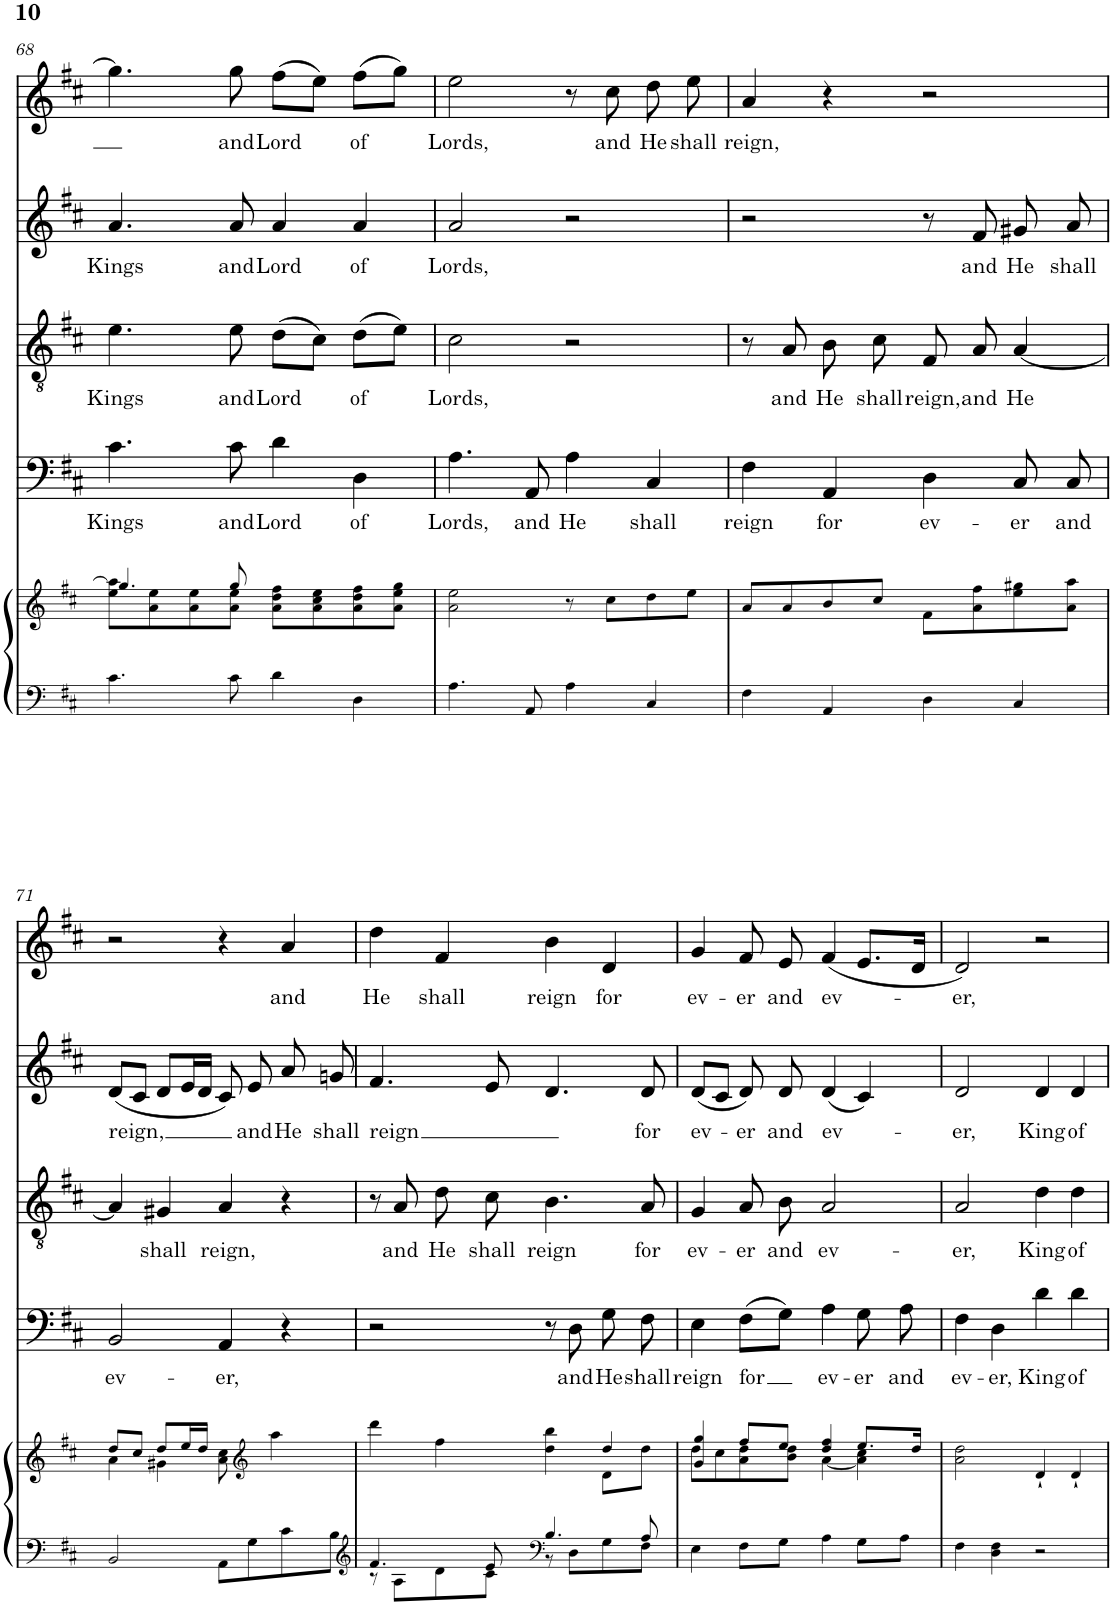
**kern	**kern	**kern	**text	**kern	**text	**kern	**text	**kern	**text
*part5	*part5	*part4	*part4	*part3	*part3	*part2	*part2	*part1	*part1
*staff6	*staff5	*staff4	*staff4	*staff3	*staff3	*staff2	*staff2	*staff1	*staff1
*I"Track 5	*	*I"Basso	*	*I"Tenore	*	*I"Alto	*	*I"Canto	*
!!LO:PB:g=z
*clefF4	*clefG2	*clefF4	*	*clefGv2	*	*clefG2	*	*clefG2	*
*k[f#c#]	*k[f#c#]	*k[f#c#]	*	*k[f#c#]	*	*k[f#c#]	*	*k[f#c#]	*
*D:	*D:	*D:	*	*D:	*	*D:	*	*D:	*
*M4/4	*M4/4	*M4/4	*	*M4/4	*	*M4/4	*	*M4/4	*
*met(c)	*met(c)	*met(c)	*	*met(c)	*	*met(c)	*	*met(c)	*
=68	=68	=68	=68	=68	=68	=68	=68	=68	=68
*	*^	*	*	*	*	*	*	*	*
!	!	!	!	!LO:LY:b	!	!LO:LY:b	!	!LO:LY:b	!	!
4.c\	4.gg-/]	8ee-\ 8aa-\L	4.c\	Kings	4.e-\	Kings	4.a-/	Kings	4.gg-\]	.
.	.	8a-\ 8ee-\	.	.	.	.	.	.	.	.
.	.	8a-\ 8ee-\	.	.	.	.	.	.	.	.
!	!	!	!	!LO:LY:b	!	!LO:LY:b	!	!LO:LY:b	!	!LO:LY:b
8c\	8gg-/	8a-\ 8ee-\J	8c\	and	8e-\	and	8a-/	and	8gg-\	and
!	!	!	!	!LO:LY:b	!	!LO:LY:b	!	!LO:LY:b	!	!LO:LY:b
4d-\	2ryy	8a-\ 8dd-\ 8ff\L	4d-\	Lord	(8d-\L	Lord	4a-/	Lord	(8ff\L	Lord
.	.	8a-\ 8cc\ 8ee-\	.	.	8c\J)	.	.	.	8ee-\J)	.
!	!	!	!	!LO:LY:b	!	!LO:LY:b	!	!LO:LY:b	!	!LO:LY:b
4D-\	.	8a-\ 8dd-\ 8ff\	4D-\	of	(8d-\L	of	4a-/	of	(8ff\L	of
.	.	8a-\ 8ee-\ 8gg-\J	.	.	8e-\J)	.	.	.	8gg-\J)	.
=69	=69	=69	=69	=69	=69	=69	=69	=69	=69	=69
!	!	!	!	!LO:LY:b	!	!LO:LY:b	!	!LO:LY:b	!	!LO:LY:b
*	*v	*v	*	*	*	*	*	*	*	*
4.A-\	2a-\ 2ee-\	4.A-\	Lords,	2c\	Lords,	2a-/	Lords,	2ee-\	Lords,
!	!	!	!LO:LY:b	!	!	!	!	!	!
8AA-/	.	8AA-/	and	.	.	.	.	.	.
!	!	!	!LO:LY:b	!	!	!	!	!	!
4A-\	8r	4A-\	He	2r	.	2r	.	8r	.
!	!	!	!	!	!	!	!	!	!LO:LY:b
.	8cc\L	.	.	.	.	.	.	8cc\	and
!	!	!	!LO:LY:b	!	!	!	!	!	!LO:LY:b
4C/	8dd-\	4C/	shall	.	.	.	.	8dd-\	He
!	!	!	!	!	!	!	!	!	!LO:LY:b
.	8ee-\J	.	.	.	.	.	.	8ee-\	shall
=70	=70	=70	=70	=70	=70	=70	=70	=70	=70
!	!	!	!LO:LY:b	!	!	!	!	!	!LO:LY:b
4F\	8a-/L	4F\	reign	8r	.	2r	.	4a-/	reign,
!	!	!	!	!	!LO:LY:b	!	!	!	!
.	8a-/	.	.	8A-/	and	.	.	.	.
!	!	!	!LO:LY:b	!	!LO:LY:b	!	!	!	!
4AA-/	8b-/	4AA-/	for	8B-\	He	.	.	4r	.
!	!	!	!	!	!LO:LY:b	!	!	!	!
.	8cc/J	.	.	8c\	shall	.	.	.	.
!	!	!	!LO:LY:b	!	!LO:LY:b	!	!	!	!
4D-\	8f\L	4D-\	ev-	8F/	reign,	8r	.	2r	.
!	!	!	!	!	!LO:LY:b	!	!LO:LY:b	!	!
.	8a-\ 8ff\	.	.	8A-/	and	8f/	and	.	.
!	!	!	!LO:LY:b	!	!LO:LY:b	!	!LO:LY:b	!	!
4C/	8ee-\ 8ggn\	8C/	-er	[4A-/	He	8gn/	He	.	.
!	!	!	!LO:LY:b	!	!	!	!LO:LY:b	!	!
.	8a-\ 8aa-\J	8C/	and	.	.	8a-/	shall	.	.
!!LO:LB:g=z
=71	=71	=71	=71	=71	=71	=71	=71	=71	=71
*	*^	*	*	*	*	*	*	*	*
!	!	!	!	!LO:LY:b	!	!	!	!LO:LY:b	!	!
2BB-/	8dd-/L	4a-\	2BB-/	ev-	4A-/]	.	(8d-/L	reign,	2r	.
.	8cc/J	.	.	.	.	.	8c/J	.	.	.
!	!	!	!	!	!	!LO:LY:b	!	!	!	!
.	8dd-/L	4gn\	.	.	4Gn/	shall	8d-/L	.	.	.
.	16ee-/L	.	.	.	.	.	16e-/L	.	.	.
.	16dd-/JJ	.	.	.	.	.	16d-/JJ	.	.	.
!	!	!	!	!LO:LY:b	!	!LO:LY:b	!	!	!	!
8AA-\L	2ryy	8a-\ 8cc\	4AA-/	-er,	4A-/	reign,	8c/)	.	4r	.
*	*clefG2	*	*	*	*	*	*	*	*	*
!	!	!	!	!	!	!	!	!LO:LY:b	!	!
8G-\	.	64ryy	.	.	.	.	8e-/	and	.	.
.	.	4aa-\	.	.	.	.	.	.	.	.
!	!	!	!	!	!	!	!	!LO:LY:b	!	!LO:LY:b
8c\	.	.	4r	.	4r	.	8a-/	He	4a-/	and
!	!	!	!	!	!	!	!	!LO:LY:b	!	!
8B-\J	.	.	.	.	.	.	8g-X/	shall	.	.
.	.	32.ryy	.	.	.	.	.	.	.	.
=72	=72	=72	=72	=72	=72	=72	=72	=72	=72	=72
*clefG2	*	*	*	*	*	*	*	*	*	*
*^	*	*	*	*	*	*	*	*	*	*
!	!	!	!	!	!	!	!	!	!LO:LY:b	!	!LO:LY:b
4.f/	8r	4ddd-\	2.ryy	2r	.	8r	.	4.f/	reign	4dd-\	He
!	!	!	!	!	!	!	!LO:LY:b	!	!	!	!
.	8A-\L	.	.	.	.	8A-/	and	.	.	.	.
!	!	!	!	!	!	!	!LO:LY:b	!	!	!	!LO:LY:b
.	8d-\	4ff\	.	.	.	8d-\	He	.	.	4f/	shall
!	!	!	!	!	!	!	!LO:LY:b	!	!	!	!
8e-/	8c\J	.	.	.	.	8c\	shall	8e-/	.	.	.
*clefF4	*	*	*	*	*	*	*	*	*	*	*
!	!	!	!	!	!	!	!LO:LY:b	!	!	!	!LO:LY:b
4.B-/	8r	4dd-\ 4bb-\	.	8r	.	4.B-\	reign	4.d-/	.	4b-\	reign
!	!	!	!	!	!LO:LY:b	!	!	!	!	!	!
.	8D-\L	.	.	8D-\	and	.	.	.	.	.	.
!	!	!	!	!	!LO:LY:b	!	!	!	!	!	!LO:LY:b
.	8G-\	8d-\L	4dd-/	8G-\	He	.	.	.	.	4d-/	for
!	!	!	!	!	!LO:LY:b	!	!LO:LY:b	!	!LO:LY:b	!	!
8A-/	8F\J	8dd-\J	.	8F\	shall	8A-/	for	8d-/	for	.	.
=73	=73	=73	=73	=73	=73	=73	=73	=73	=73	=73	=73
!	!	!	!	!	!LO:LY:b	!	!LO:LY:b	!	!LO:LY:b	!	!LO:LY:b
*v	*v	*	*	*	*	*	*	*	*	*	*
4E-\	4g-/ 4gg-/	8dd-\L	4E-\	reign	4G-/	ev-	(8d-/L	ev-	4g-/	ev-
.	.	8cc\	.	.	.	.	8c/J	.	.	.
!	!	!	!	!LO:LY:b	!	!LO:LY:b	!	!LO:LY:b	!	!LO:LY:b
8F\L	8ff/L	8a-\ 8dd-\	(8F\L	for	8A-/	-er	8d-/)	er	8f/	-er
!	!	!	!	!	!	!LO:LY:b	!	!LO:LY:b	!	!LO:LY:b
8G-\J	8ee-/J	8b-\ 8dd-\J	8G-\J)	.	8B-\	and	8d-/	and	8e-/	and
!	!	!	!	!LO:LY:b	!	!LO:LY:b	!	!LO:LY:b	!	!LO:LY:b
4A-\	4dd-/ 4ff/	[4a-\	4A-\	ev-	2A-/	ev-	(<4d-/	ev-	(4f/	ev-
!	!	!	!	!LO:LY:b	!	!	!	!	!	!
8G-\L	8.ee-/L	4a-\] 4cc\	8G-\	-er	.	.	4c/)	.	8.e-/L	.
!	!	!	!	!LO:LY:b	!	!	!	!	!	!
8A-\J	.	.	8A-\	and	.	.	.	.	.	.
.	16dd-/Jk	.	.	.	.	.	.	.	16d-/Jk	.
*	*v	*v	*	*	*	*	*	*	*	*
=74	=74	=74	=74	=74	=74	=74	=74	=74	=74
!	!	!	!LO:LY:b	!	!LO:LY:b	!	!LO:LY:b	!	!LO:LY:b
4F\	2a-\ 2dd-\	4F\	ev-	2A-/	-er,	2d-/	er,	2d-/)	er,
!	!	!	!LO:LY:b	!	!	!	!	!	!
4D-\ 4F\	.	4D-\	-er,	.	.	.	.	.	.
!	!	!	!LO:LY:b	!	!LO:LY:b	!	!LO:LY:b	!	!
2r	4d-`/	4d-\	King	4d-\	King	4d-/	King	2r	.
!	!	!	!LO:LY:b	!	!LO:LY:b	!	!LO:LY:b	!	!
.	4d-`/	4d-\	of	4d-\	of	4d-/	of	.	.
=	=	=	=	=	=	=	=	=	=
*-	*-	*-	*-	*-	*-	*-	*-	*-	*-
